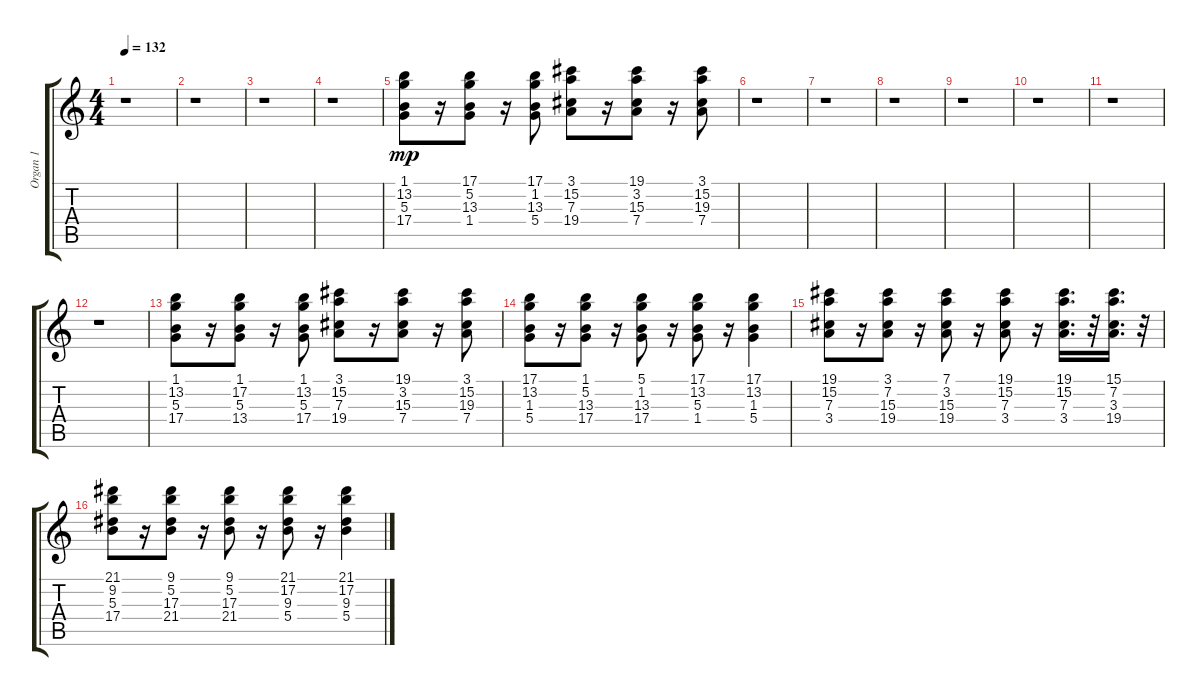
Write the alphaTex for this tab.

\track ("Organ 1" "Organ 1") {instrument rockorgan}
\staff {score tabs}
\tuning (Gb4 Gb4 Gb4 Gb4 Gb4 Gb4) {hide}
\ts (4 4)
\tempo 132
\clef g2
\ks c
r.1{dy mp} |
r.1 |
r.1 |
r.1 |
(1.1 13.2 5.3 17.4).8 r.16 (17.1 5.2 13.3 1.4).8 r.16 (17.1 1.2 13.3 5.4).8 (3.1 15.2 7.3 19.4).8 r.16 (19.1 3.2 15.3 7.4).8 r.16 (3.1 15.2 19.3 7.4).8 |
r.1 |
r.1 |
r.1 |
r.1 |
r.1 |
r.1 |
r.1 |
(1.1 13.2 5.3 17.4).8 r.16 (1.1 17.2 5.3 13.4).8 r.16 (1.1 13.2 5.3 17.4).8 (3.1 15.2 7.3 19.4).8 r.16 (19.1 3.2 15.3 7.4).8 r.16 (3.1 15.2 19.3 7.4).8 |
(17.1 13.2 1.3 5.4).8 r.16 (1.1 5.2 13.3 17.4).8 r.16 (5.1 1.2 13.3 17.4).8 r.16 (17.1 13.2 5.3 1.4).8 r.16 (17.1 13.2 1.3 5.4).4 |
(19.1 15.2 7.3 3.4).8 r.16 (3.1 7.2 15.3 19.4).8 r.16 (7.1 3.2 15.3 19.4).8 r.16 (19.1 15.2 7.3 3.4).8 r.16 (19.1 15.2 7.3 3.4).16{d} r.32 (15.1 7.2 3.3 19.4).16{d} r.32 |
(21.1 9.2 5.3 17.4).8 r.16 (9.1 5.2 17.3 21.4).8 r.16 (9.1 5.2 17.3 21.4).8 r.16 (21.1 17.2 9.3 5.4).8 r.16 (21.1 17.2 9.3 5.4).4
